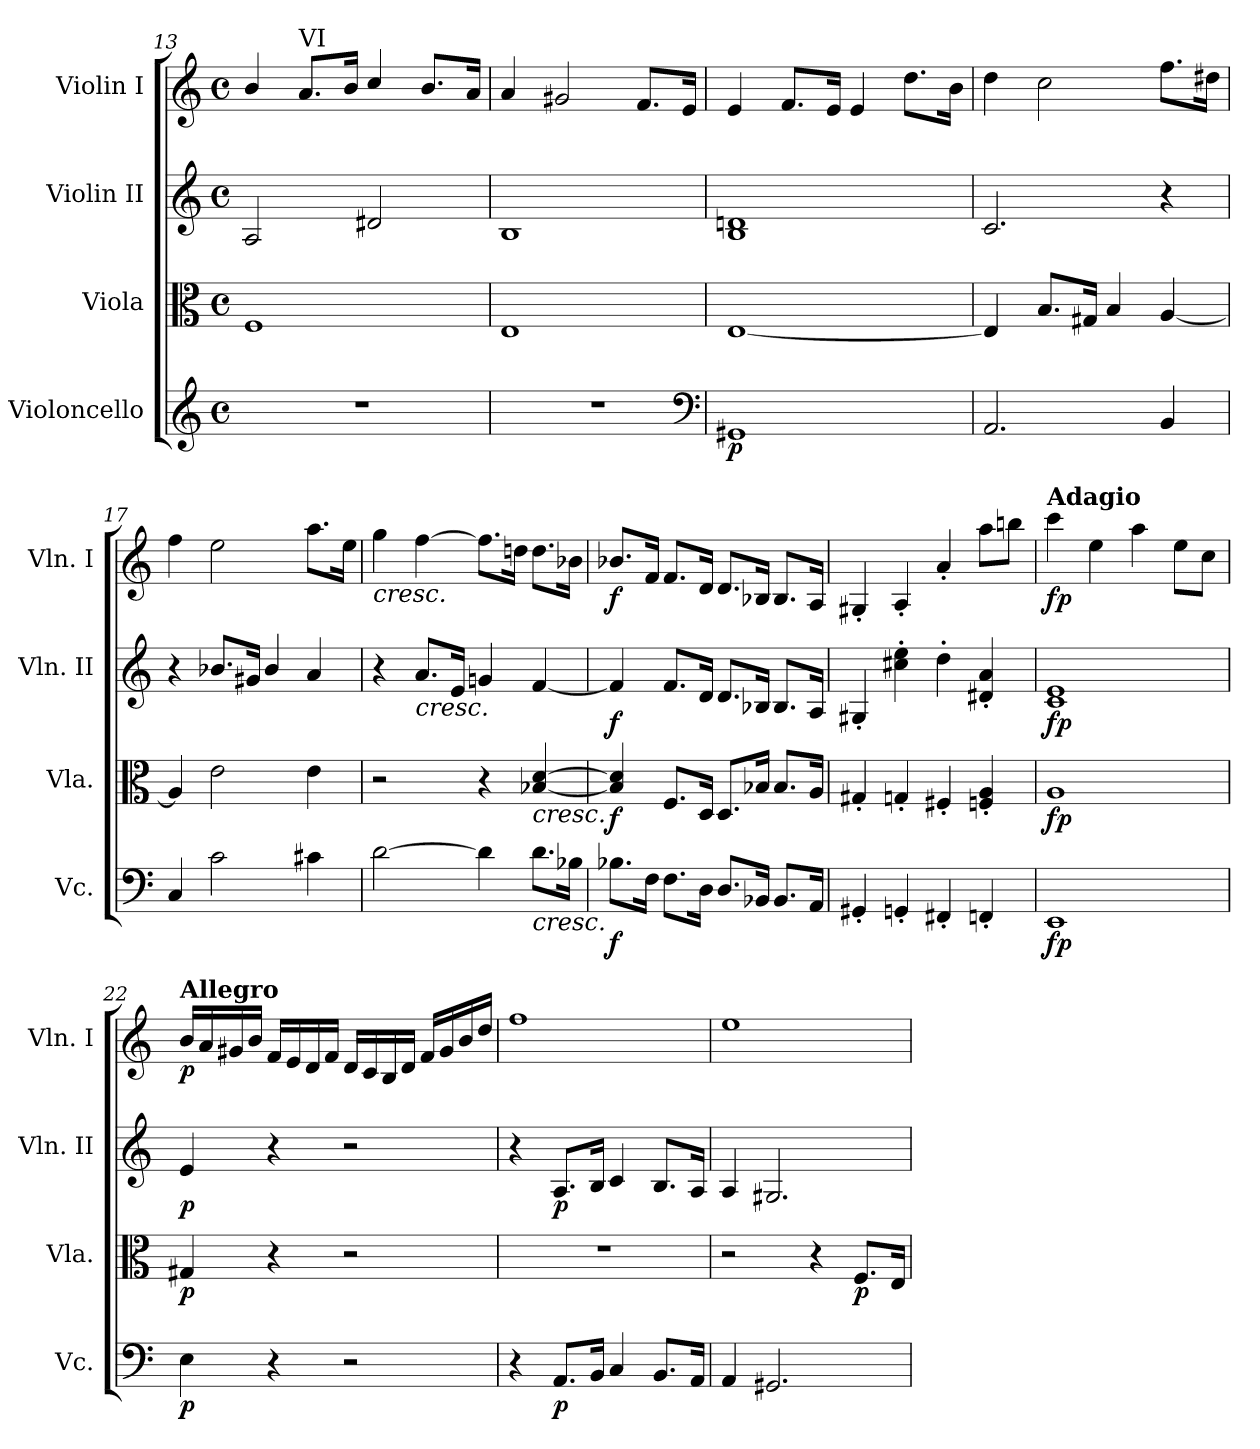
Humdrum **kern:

**kern	**dynam	**kern	**dynam	**kern	**dynam	**kern	**dynam
*part4	*part4	*part3	*part3	*part2	*part2	*part1	*part1
*staff4	*staff4	*staff3	*staff3	*staff2	*staff2	*staff1	*staff1
*I"Violoncello	*	*I"Viola	*	*I"Violin II	*	*I"Violin I	*
*I'Vc.	*	*I'Vla.	*	*I'Vln. II	*	*I'Vln. I	*
*clefG2	*	*clefC3	*	*clefG2	*	*clefG2	*
*k[]	*	*k[]	*	*k[]	*	*k[]	*
*M4/4	*	*M4/4	*	*M4/4	*	*M4/4	*
*met(c)	*	*met(c)	*	*met(c)	*	*met(c)	*
=13	=13	=13	=13	=13	=13	=13	=13
1r	.	1F	.	2A/	.	4b/	.
!	!	!	!	!	!	!LO:TX:t=VI	!
.	.	.	.	.	.	8.a/L	.
.	.	.	.	.	.	16b/Jk	.
.	.	.	.	2d#X/	.	4cc/	.
.	.	.	.	.	.	8.b/L	.
.	.	.	.	.	.	16a/Jk	.
=14	=14	=14	=14	=14	=14	=14	=14
1r	.	1E	.	1B	.	4a/	.
.	.	.	.	.	.	2g#X/	.
.	.	.	.	.	.	8.f/L	.
*clefF4	*	*	*	*	*	*	*
.	.	.	.	.	.	16e/Jk	.
=15	=15	=15	=15	=15	=15	=15	=15
!	!LO:DY:b	!	!	!	!	!	!
1GG#X	p	[1E	.	1B 1dn	.	4e/	.
.	.	.	.	.	.	8.f/L	.
.	.	.	.	.	.	16e/Jk	.
.	.	.	.	.	.	4e/	.
.	.	.	.	.	.	8.dd\L	.
.	.	.	.	.	.	16b\Jk	.
!!LO:PB:g=z
=16	=16	=16	=16	=16	=16	=16	=16
2.AA/	.	4E/]	.	2.c/	.	4dd\	.
.	.	8.B/L	.	.	.	2cc\	.
.	.	16G#X/Jk	.	.	.	.	.
.	.	4B/	.	.	.	.	.
4BB/	.	[4A/	.	4r	.	8.ff\L	.
.	.	.	.	.	.	16dd#X\Jk	.
=17	=17	=17	=17	=17	=17	=17	=17
4C/	.	4A/]	.	4r	.	4ff\	.
2c\	.	2e\	.	8.b-X/L	.	2ee\	.
.	.	.	.	16g#X/Jk	.	.	.
.	.	.	.	4b-/	.	.	.
4c#X\	.	4e\	.	4a/	.	8.aa\L	.
.	.	.	.	.	.	16ee\Jk	.
=18	=18	=18	=18	=18	=18	=18	=18
!	!	!	!	!	!	!LO:TX:b:i:t=cresc.	!
[2d\	.	2r	.	4r	.	4gg\	.
!	!	!	!	!LO:TX:b:i:t=cresc.	!	!	!
.	.	.	.	8.a/L	.	[4ff\	.
.	.	.	.	16e/Jk	.	.	.
4d\]	.	4r	.	4gn/	.	8.ff\L]	.
.	.	.	.	.	.	16ddn\Jk	.
!	!	!LO:TX:b:i:t=cresc.	!	!	!	!	!
!LO:TX:b:i:t=cresc.	!	!	!	!	!	!	!
8.d\L	.	[4B-X/ [4d/	.	[4f/	.	8.dd\L	.
16B-X\Jk	.	.	.	.	.	16b-X\Jk	.
=19	=19	=19	=19	=19	=19	=19	=19
!	!LO:DY:b	!	!LO:DY:b	!	!LO:DY:b	!	!LO:DY:b
8.B-X\L	f	4B-/] 4d/]	f	4f/]	f	8.b-X/L	f
16F\Jk	.	.	.	.	.	16f/Jk	.
8.F\L	.	8.F/L	.	8.f/L	.	8.f/L	.
16D\Jk	.	16D/Jk	.	16d/Jk	.	16d/Jk	.
8.D/L	.	8.D/L	.	8.d/L	.	8.d/L	.
16BB-X/Jk	.	16B-X/Jk	.	16B-X/Jk	.	16B-X/Jk	.
8.BB-/L	.	8.B-/L	.	8.B-/L	.	8.B-/L	.
16AA/Jk	.	16A/Jk	.	16A/Jk	.	16A/Jk	.
!!LO:LB:g=z
=20	=20	=20	=20	=20	=20	=20	=20
4GG#X'/	.	4G#X'/	.	4G#X'/	.	4G#X'/	.
4GGn'/	.	4Gn'/	.	4cc#X\' 4ee\'	.	4A'/	.
4FF#X'/	.	4F#X'/	.	4dd'\	.	4a'/	.
4FFn'/	.	4Fn/' 4A/'	.	4d#X/' 4a/'	.	8aa\L	.
.	.	.	.	.	.	8bbn\J	.
!!LO:PB:g=z
=21	=21	=21	=21	=21	=21	=21	=21
*	*	*	*	*	*	*MM60	*
!	!	!	!	!	!	!LO:TX:a:B:t=Adagio	!
!	!LO:DY:b	!	!LO:DY:b	!	!LO:DY:b	!	!LO:DY:b
1EE	fp	1A	fp	1c 1e	fp	4ccc\	fp
.	.	.	.	.	.	4ee\	.
.	.	.	.	.	.	4aa\	.
.	.	.	.	.	.	8ee\L	.
.	.	.	.	.	.	8cc\J	.
=22	=22	=22	=22	=22	=22	=22	=22
*	*	*	*	*	*	*MM120	*
!	!	!	!	!	!	!LO:TX:a:B:t=Allegro	!
!	!LO:DY:b	!	!LO:DY:b	!	!LO:DY:b	!	!LO:DY:b
4E\	p	4G#X/	p	4e/	p	16b/LL	p
.	.	.	.	.	.	16a/	.
.	.	.	.	.	.	16g#X/	.
.	.	.	.	.	.	16b/JJ	.
4r	.	4r	.	4r	.	16f/LL	.
.	.	.	.	.	.	16e/	.
.	.	.	.	.	.	16d/	.
.	.	.	.	.	.	16f/JJ	.
2r	.	2r	.	2r	.	16d/LL	.
.	.	.	.	.	.	16c/	.
.	.	.	.	.	.	16B/	.
.	.	.	.	.	.	16d/JJ	.
.	.	.	.	.	.	16f/LL	.
.	.	.	.	.	.	16g#/	.
.	.	.	.	.	.	16b/	.
.	.	.	.	.	.	16dd/JJ	.
=23	=23	=23	=23	=23	=23	=23	=23
4r	.	1r	.	4r	.	1ff	.
!	!LO:DY:b	!	!	!	!LO:DY:b	!	!
8.AA/L	p	.	.	8.A/L	p	.	.
16BB/Jk	.	.	.	16B/Jk	.	.	.
4C/	.	.	.	4c/	.	.	.
8.BB/L	.	.	.	8.B/L	.	.	.
16AA/Jk	.	.	.	16A/Jk	.	.	.
=24	=24	=24	=24	=24	=24	=24	=24
4AA/	.	2r	.	4A/	.	1ee	.
2.GG#X/	.	.	.	2.G#X/	.	.	.
.	.	4r	.	.	.	.	.
!	!	!	!LO:DY:b	!	!	!	!
.	.	8.F/L	p	.	.	.	.
.	.	16E/Jk	.	.	.	.	.
=	=	=	=	=	=	=	=
*-	*-	*-	*-	*-	*-	*-	*-
